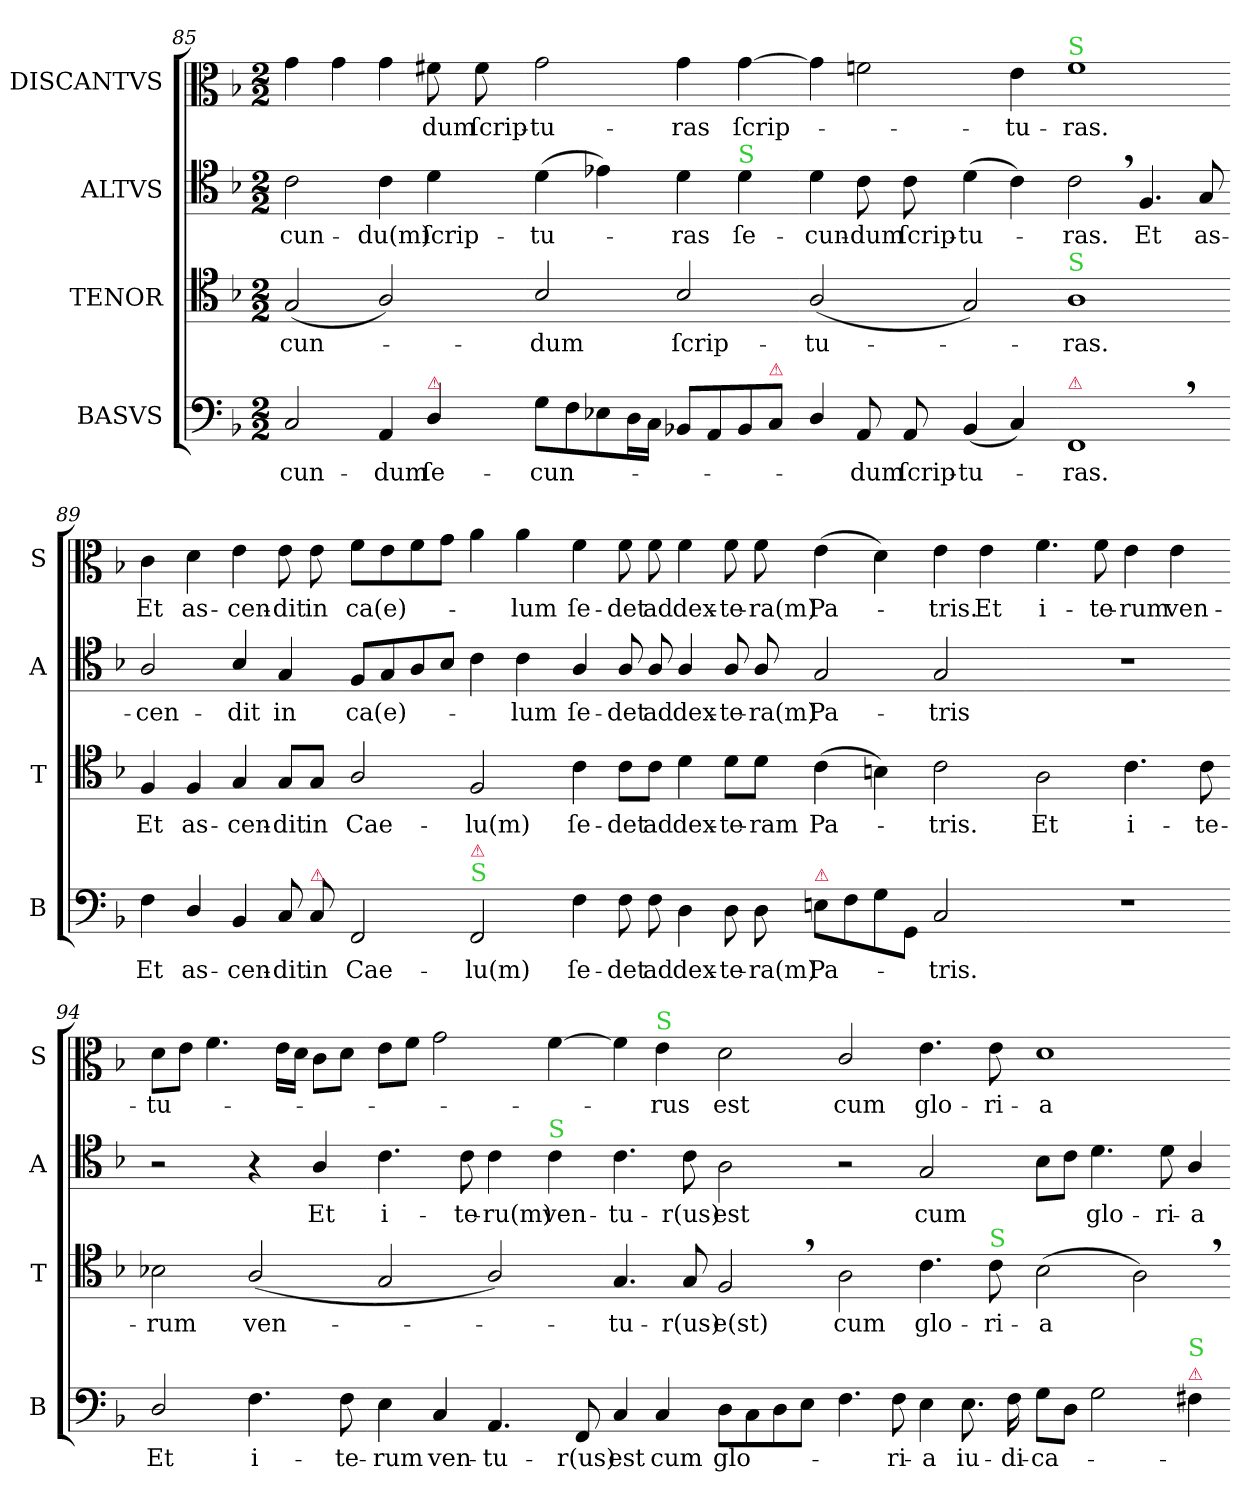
**kern	**text	**kern	**text	**kern	**text	**kern	**text
*part4	*part4	*part3	*part3	*part2	*part2	*part1	*part1
*staff4	*staff4	*staff3	*staff3	*staff2	*staff2	*staff1	*staff1
*I"BASVS	*	*I"TENOR	*	*I"ALTVS	*	*I"DISCANTVS	*
*I'B	*	*I'T	*	*I'A	*	*I'S	*
*clefF4	*	*clefC4	*	*clefC4	*	*clefC3	*
*k[b-]	*	*k[b-]	*	*k[b-]	*	*k[b-]	*
*F:	*	*F:	*	*F:	*	*F:	*
*M2/2	*	*M2/2	*	*M2/2	*	*M2/2	*
=85	=85	=85	=85	=85	=85	=85	=85
2C/	-cun-	(2G/	-cun-	2c\	-cun-	4g\	.
.	.	.	.	.	.	4g\	.
4AA/	-dum	2A/)	.	4c\	-du(m)	4g\	.
!LO:TX:a:color=crimson:t=⚠	!	!	!	!	!	!	!
4D/	ſe-	.	.	4d\	ſcrip-	8f#X\	-dum
.	.	.	.	.	.	8f#\	ſcrip-
=86-	=86-	=86-	=86-	=86-	=86-	=86-	=86-
8G\L	-cun-	2B-/	-dum	(4d\	-tu-	2g\	-tu-
8F\	.	.	.	.	.	.	.
8E-X\	.	.	.	4e-X\)	.	.	.
16D\L	.	.	.	.	.	.	.
16C\JJ	.	.	.	.	.	.	.
8BB-X/L	.	2B-/	ſcrip-	4d\	-ras	4g\	-ras
8AA/	.	.	.	.	.	.	.
!	!	!	!	!LO:TX:a:color=limegreen:t=S	!	!	!
8BB-/	.	.	.	4d\	ſe-	[4g\	ſcrip-
!LO:TX:a:color=crimson:t=⚠	!	!	!	!	!	!	!
8C/J	.	.	.	.	.	.	.
=87-	=87-	=87-	=87-	=87-	=87-	=87-	=87-
4D/	.	(2A/	-tu-	4d\	-cun-	4g\]	.
8AA/	-dum	.	.	8c\	-dum	2fn\	.
8AA/	ſcrip-	.	.	8c\	ſcrip-	.	.
(4BB-/	-tu-	2G/)	.	(4d\	-tu-	.	.
4C/)	.	.	.	4c\)	.	4e\	-tu-
=88-	=88-	=88-	=88-	=88-	=88-	=88-	=88-
!	!	!	!	!	!	!LO:TX:a:color=limegreen:t=S	!
!	!	!LO:TX:a:color=limegreen:t=S	!	!	!	!	!
!LO:TX:a:color=crimson:t=⚠	!	!	!	!	!	!	!
1FF,<	-ras.	1A	-ras.	2c,<\	-ras.	1f	-ras.
.	.	.	.	4.F/	Et	.	.
.	.	.	.	8G/	as-	.	.
=89-	=89-	=89-	=89-	=89-	=89-	=89-	=89-
4F\	Et	4F/	Et	2A/	-cen-	4c\	Et
4D/	as-	4F/	as-	.	.	4d\	as-
4BB-/	-cen-	4G/	-cen-	4B-/	-dit	4e\	-cen-
8C/	-dit	8G/L	-dit	4G/	in	8e\	-dit
!LO:TX:a:color=crimson:t=⚠	!	!	!	!	!	!	!
8C/	in	8G/J	in	.	.	8e\	in
=90-	=90-	=90-	=90-	=90-	=90-	=90-	=90-
2FF/	Cae-	2A/	Cae-	8F/L	ca(e)-	8f\L	ca(e)-
.	.	.	.	8G/	.	8e\	.
.	.	.	.	8A/	.	8f\	.
.	.	.	.	8B-/J	.	8g\J	.
!LO:TX:a:color=limegreen:t=S	!	!	!	!	!	!	!
!LO:TX:a:color=crimson:t=⚠	!	!	!	!	!	!	!
2FF/	-lu(m)	2F/	-lu(m)	4c\	.	4a\	.
.	.	.	.	4c\	-lum	4a\	-lum
=91-	=91-	=91-	=91-	=91-	=91-	=91-	=91-
4F\	ſe-	4c\	ſe-	4A/	ſe-	4f\	ſe-
8F\	-det	8c\L	-det	8A/	-det	8f\	-det
8F\	ad	8c\J	ad	8A/	ad	8f\	ad
4D\	dex-	4d\	dex-	4A/	dex-	4f\	dex-
8D\	-te-	8d\L	-te-	8A/	-te-	8f\	-te-
8D\	-ra(m)	8d\J	-ram	8A/	-ra(m)	8f\	-ra(m)
=92-	=92-	=92-	=92-	=92-	=92-	=92-	=92-
!LO:TX:a:color=crimson:t=⚠	!	!	!	!	!	!	!
8En\L	Pa-	(4c\	Pa-	2G/	Pa-	(4e\	Pa-
8F\	.	.	.	.	.	.	.
8G\	.	4Bn\)	.	.	.	4d\)	.
8GG/J	.	.	.	.	.	.	.
2C/	-tris.	2c\	-tris.	2G/	-tris	4e\	-tris.
.	.	.	.	.	.	4e\	Et
=93-	=93-	=93-	=93-	=93-	=93-	=93-	=93-
1r	.	2A\	Et	1r	.	4.f\	i-
.	.	.	.	.	.	8f\	-te-
.	.	4.c\	i-	.	.	4e\	-rum
.	.	.	.	.	.	4e\	ven-
.	.	8c\	-te-	.	.	.	.
=94-	=94-	=94-	=94-	=94-	=94-	=94-	=94-
2D/	Et	2B-X\	-rum	2r	.	8d\L	-tu-
.	.	.	.	.	.	8e\J	.
.	.	.	.	.	.	4.f\	.
4.F\	i-	(2A/	ven-	4r	.	.	.
.	.	.	.	.	.	16e\LL	.
.	.	.	.	.	.	16d\JJ	.
.	.	.	.	4A/	Et	8c\L	.
8F\	-te-	.	.	.	.	8d\J	.
=95-	=95-	=95-	=95-	=95-	=95-	=95-	=95-
4E\	-rum	2G/	.	4.c\	i-	8e\L	.
.	.	.	.	.	.	8f\J	.
4C/	ven-	.	.	.	.	2g\	.
.	.	.	.	8c\	-te-	.	.
4.AA/	-tu-	2A/)	.	4c\	-ru(m)	.	.
!	!	!	!	!LO:TX:a:color=limegreen:t=S	!	!	!
.	.	.	.	4c\	ven-	[4f\	.
8FF/	-r(us)	.	.	.	.	.	.
=96-	=96-	=96-	=96-	=96-	=96-	=96-	=96-
4C/	est	4.G/	-tu-	4.c\	-tu-	4f\]	.
!	!	!	!	!	!	!LO:TX:a:color=limegreen:t=S	!
4C/	cum	.	.	.	.	4e\	-rus
.	.	8G/	-r(us)	8c\	-r(us)	.	.
8D\L	glo-	2F,</	e(st)	2A\	est	2d\	est
8C\	.	.	.	.	.	.	.
8D\	.	.	.	.	.	.	.
8E\J	.	.	.	.	.	.	.
=97-	=97-	=97-	=97-	=97-	=97-	=97-	=97-
4.F\	.	2A\	cum	2r	.	2c/	cum
8F\	-ri-	.	.	.	.	.	.
4E\	-a	4.c\	glo-	2G/	cum	4.e\	glo-
8.E\	iu-	.	.	.	.	.	.
!	!	!LO:TX:a:color=limegreen:t=S	!	!	!	!	!
.	.	8c\	-ri-	.	.	8e\	-ri-
16F\	-di-	.	.	.	.	.	.
=98-	=98-	=98-	=98-	=98-	=98-	=98-	=98-
8G\L	-ca-	(2B-\	-a	8B-\L	.	1d	-a
8D\J	.	.	.	8c\J	.	.	.
2G\	.	.	.	4.d\	glo-	.	.
.	.	2A,<\)	.	.	.	.	.
.	.	.	.	8d\	-ri-	.	.
!LO:TX:a:color=crimson:t=⚠	!	!	!	!	!	!	!
!LO:TX:a:color=limegreen:t=S	!	!	!	!	!	!	!
4F#X\	.	.	.	4A/	-a	.	.
=-	=-	=-	=-	=-	=-	=-	=-
*-	*-	*-	*-	*-	*-	*-	*-
